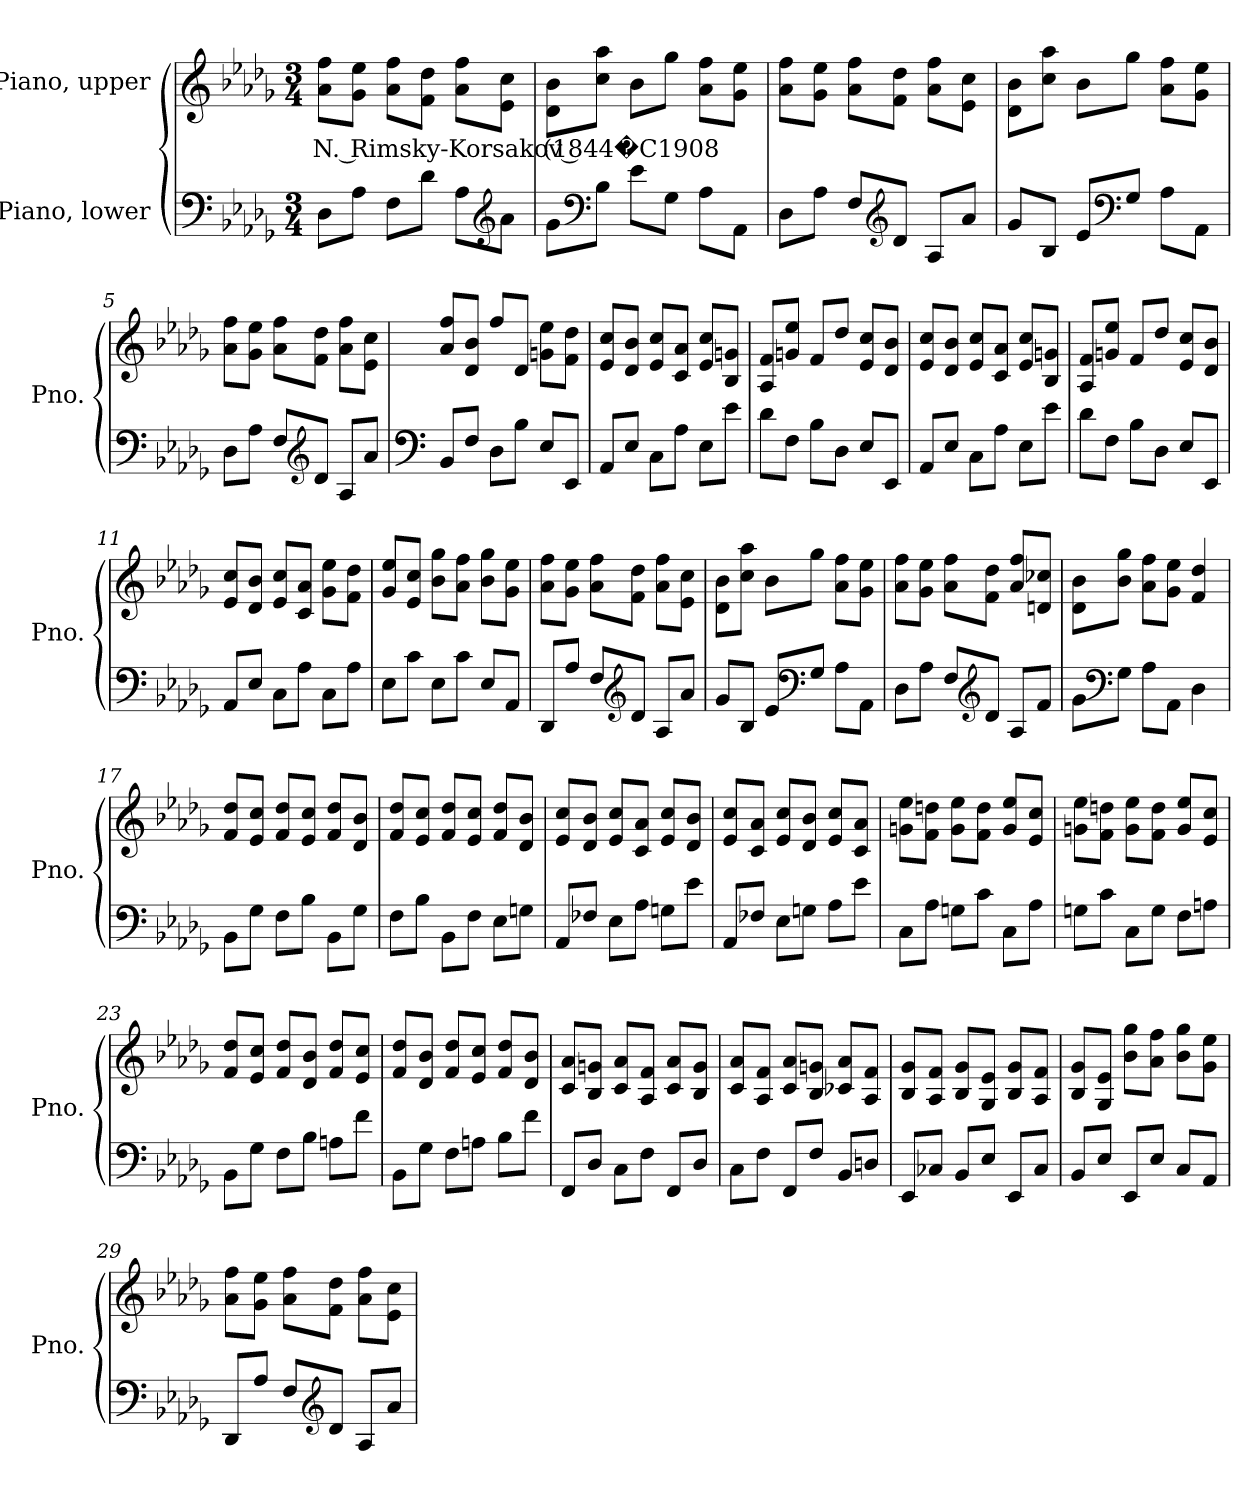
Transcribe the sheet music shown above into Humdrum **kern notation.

**kern	**kern	**text
*part2	*part1	*part1
*staff2	*staff1	*staff1
*I"Piano, lower	*I"Piano, upper	*
*I'Pno.	*I'Pno.	*
*clefF4	*clefG2	*
*k[b-e-a-d-g-]	*k[b-e-a-d-g-]	*
*M3/4	*M3/4	*
*MM60	*MM60	*
=1	=1	=1
!	!	!LO:LY:b
8D-\L	8a-\ 8ff\L	N. Rimsky-Korsakov (1844�C1908
8A-\J	8g-\ 8ee-\J	.
8F\L	8a-\ 8ff\L	.
8d-\J	8f\ 8dd-\J	.
8A-\L	8a-\ 8ff\L	.
*clefG2	*	*
8a-\J	8e-\ 8cc\J	.
=2	=2	=2
8g-\L	8d-\ 8b-\L	.
*clefF4	*	*
8B-\J	8cc\ 8aa-\J	.
8e-\L	8b-\L	.
8G-\J	8gg-\J	.
8A-\L	8a-\ 8ff\L	.
8AA-\J	8g-\ 8ee-\J	.
!!LO:LB:g=z
=3	=3	=3
8D-\L	8a-\ 8ff\L	.
8A-\J	8g-\ 8ee-\J	.
8F/L	8a-\ 8ff\L	.
*clefG2	*	*
8d-/J	8f\ 8dd-\J	.
8A-/L	8a-\ 8ff\L	.
8a-/J	8e-\ 8cc\J	.
=4	=4	=4
8g-/L	8d-\ 8b-\L	.
8B-/J	8cc\ 8aa-\J	.
8e-/L	8b-\L	.
*clefF4	*	*
8G-/J	8gg-\J	.
8A-\L	8a-\ 8ff\L	.
8AA-\J	8g-\ 8ee-\J	.
=5	=5	=5
8D-\L	8a-\ 8ff\L	.
8A-\J	8g-\ 8ee-\J	.
8F/L	8a-\ 8ff\L	.
*clefG2	*	*
8d-/J	8f\ 8dd-\J	.
8A-/L	8a-\ 8ff\L	.
8a-/J	8e-\ 8cc\J	.
=6	=6	=6
*clefF4	*	*
8BB-/L	8a-/ 8ff/L	.
8F/J	8d-/ 8b-/J	.
8D-\L	8ff/L	.
8B-\J	8d-/J	.
8E-/L	8gn\ 8ee-\L	.
8EE-/J	8f\ 8dd-\J	.
=7	=7	=7
8AA-/L	8e-/ 8cc/L	.
8E-/J	8d-/ 8b-/J	.
8C\L	8e-/ 8cc/L	.
8A-\J	8c/ 8a-/J	.
8E-\L	8e-/ 8cc/L	.
8e-\J	8B-/ 8gn/J	.
!!LO:LB:g=z
=8	=8	=8
8d-\L	8A-/ 8f/L	.
8F\J	8gn/ 8ee-/J	.
8B-\L	8f/L	.
8D-\J	8dd-/J	.
8E-/L	8e-/ 8cc/L	.
8EE-/J	8d-/ 8b-/J	.
=9	=9	=9
8AA-/L	8e-/ 8cc/L	.
8E-/J	8d-/ 8b-/J	.
8C\L	8e-/ 8cc/L	.
8A-\J	8c/ 8a-/J	.
8E-\L	8e-/ 8cc/L	.
8e-\J	8B-/ 8gn/J	.
=10	=10	=10
8d-\L	8A-/ 8f/L	.
8F\J	8gn/ 8ee-/J	.
8B-\L	8f/L	.
8D-\J	8dd-/J	.
8E-/L	8e-/ 8cc/L	.
8EE-/J	8d-/ 8b-/J	.
=11	=11	=11
8AA-/L	8e-/ 8cc/L	.
8E-/J	8d-/ 8b-/J	.
8C\L	8e-/ 8cc/L	.
8A-\J	8c/ 8a-/J	.
8C\L	8g-\ 8ee-\L	.
8A-\J	8f\ 8dd-\J	.
=12	=12	=12
8E-\L	8g-/ 8ee-/L	.
8c\J	8e-/ 8cc/J	.
8E-\L	8b-\ 8gg-\L	.
8c\J	8a-\ 8ff\J	.
8E-/L	8b-\ 8gg-\L	.
8AA-/J	8g-\ 8ee-\J	.
!!LO:LB:g=z
=13	=13	=13
8DD-/L	8a-\ 8ff\L	.
8A-/J	8g-\ 8ee-\J	.
8F/L	8a-\ 8ff\L	.
*clefG2	*	*
8d-/J	8f\ 8dd-\J	.
8A-/L	8a-\ 8ff\L	.
8a-/J	8e-\ 8cc\J	.
=14	=14	=14
8g-/L	8d-\ 8b-\L	.
8B-/J	8cc\ 8aa-\J	.
8e-/L	8b-\L	.
*clefF4	*	*
8G-/J	8gg-\J	.
8A-\L	8a-\ 8ff\L	.
8AA-\J	8g-\ 8ee-\J	.
=15	=15	=15
8D-\L	8a-\ 8ff\L	.
8A-\J	8g-\ 8ee-\J	.
8F/L	8a-\ 8ff\L	.
*clefG2	*	*
8d-/J	8f\ 8dd-\J	.
8A-/L	8a-/ 8ff/L	.
8f/J	8dn/ 8cc-X/J	.
=16	=16	=16
8g-\L	8d-\ 8b-\L	.
*clefF4	*	*
8G-\J	8b-\ 8gg-\J	.
8A-\L	8a-\ 8ff\L	.
8AA-\J	8g-\ 8ee-\J	.
4D-\	4f/ 4dd-/	.
=17	=17	=17
8BB-\L	8f/ 8dd-/L	.
8G-\J	8e-/ 8cc/J	.
8F\L	8f/ 8dd-/L	.
8B-\J	8e-/ 8cc/J	.
8BB-\L	8f/ 8dd-/L	.
8G-\J	8d-/ 8b-/J	.
!!LO:LB:g=z
=18	=18	=18
8F\L	8f/ 8dd-/L	.
8B-\J	8e-/ 8cc/J	.
8BB-\L	8f/ 8dd-/L	.
8F\J	8e-/ 8cc/J	.
8E-\L	8f/ 8dd-/L	.
8Gn\J	8d-/ 8b-/J	.
=19	=19	=19
8AA-/L	8e-/ 8cc/L	.
8F-X/J	8d-/ 8b-/J	.
8E-\L	8e-/ 8cc/L	.
8A-\J	8c/ 8a-/J	.
8Gn\L	8e-/ 8cc/L	.
8e-\J	8d-/ 8b-/J	.
=20	=20	=20
8AA-/L	8e-/ 8cc/L	.
8F-X/J	8c/ 8a-/J	.
8E-\L	8e-/ 8cc/L	.
8Gn\J	8d-/ 8b-/J	.
8A-\L	8e-/ 8cc/L	.
8e-\J	8c/ 8a-/J	.
=21	=21	=21
8C\L	8gn\ 8ee-\L	.
8A-\J	8f\ 8ddn\J	.
8Gn\L	8g\ 8ee-\L	.
8c\J	8f\ 8dd\J	.
8C\L	8g/ 8ee-/L	.
8A-\J	8e-/ 8cc/J	.
=22	=22	=22
8Gn\L	8gn\ 8ee-\L	.
8c\J	8f\ 8ddn\J	.
8C\L	8g\ 8ee-\L	.
8G\J	8f\ 8dd\J	.
8F\L	8g/ 8ee-/L	.
8An\J	8e-/ 8cc/J	.
!!LO:LB:g=z
=23	=23	=23
8BB-\L	8f/ 8dd-/L	.
8G-\J	8e-/ 8cc/J	.
8F\L	8f/ 8dd-/L	.
8B-\J	8d-/ 8b-/J	.
8An\L	8f/ 8dd-/L	.
8f\J	8e-/ 8cc/J	.
=24	=24	=24
8BB-\L	8f/ 8dd-/L	.
8G-\J	8d-/ 8b-/J	.
8F\L	8f/ 8dd-/L	.
8An\J	8e-/ 8cc/J	.
8B-\L	8f/ 8dd-/L	.
8f\J	8d-/ 8b-/J	.
=25	=25	=25
8FF/L	8c/ 8a-/L	.
8D-/J	8B-/ 8gn/J	.
8C\L	8c/ 8a-/L	.
8F\J	8A-/ 8f/J	.
8FF/L	8c/ 8a-/L	.
8D-/J	8B-/ 8g/J	.
=26	=26	=26
8C\L	8c/ 8a-/L	.
8F\J	8A-/ 8f/J	.
8FF/L	8c/ 8a-/L	.
8F/J	8B-/ 8gn/J	.
8BB-/L	8c-X/ 8a-/L	.
8Dn/J	8A-/ 8f/J	.
!!LO:PB:g=z
=27	=27	=27
8EE-/L	8B-/ 8g-/L	.
8C-X/J	8A-/ 8f/J	.
8BB-/L	8B-/ 8g-/L	.
8E-/J	8G-/ 8e-/J	.
8EE-/L	8B-/ 8g-/L	.
8C-/J	8A-/ 8f/J	.
=28	=28	=28
8BB-/L	8B-/ 8g-/L	.
8E-/J	8G-/ 8e-/J	.
8EE-/L	8b-\ 8gg-\L	.
8E-/J	8a-\ 8ff\J	.
8C/L	8b-\ 8gg-\L	.
8AA-/J	8g-\ 8ee-\J	.
=29	=29	=29
8DD-/L	8a-\ 8ff\L	.
8A-/J	8g-\ 8ee-\J	.
8F/L	8a-\ 8ff\L	.
*clefG2	*	*
8d-/J	8f\ 8dd-\J	.
8A-/L	8a-\ 8ff\L	.
8a-/J	8e-\ 8cc\J	.
=	=	=
*-	*-	*-
